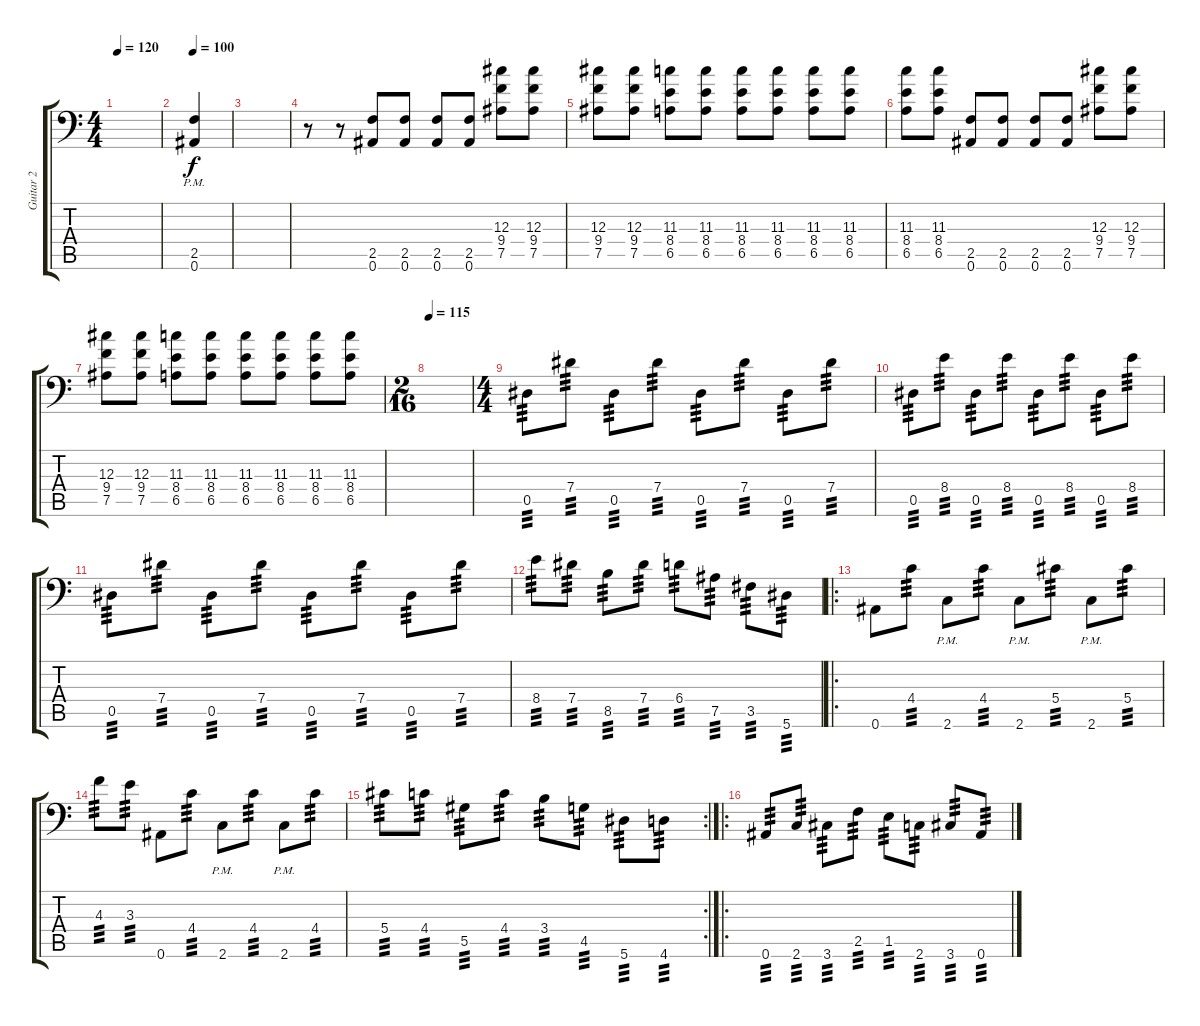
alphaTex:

\track ("Guitar 2" "Guitar 2") {instrument distortionguitar}
\staff {score tabs}
\tuning (Bb2 F3 Db3 Ab2 Eb2 Bb1) {hide}
\ts (4 4)
\tempo 120
\clef f4
\ks c
|
\tempo 100
(2.5{pm} 0.6{pm}).4 |
|
r.8 r.8 (2.5 0.6).8 (2.5 0.6).8 (2.5 0.6).8 (2.5 0.6).8 (12.3 9.4 7.5).8 (12.3 9.4 7.5).8 |
(12.3 9.4 7.5).8 (12.3 9.4 7.5).8 (11.3 8.4 6.5).8 (11.3 8.4 6.5).8 (11.3 8.4 6.5).8 (11.3 8.4 6.5).8 (11.3 8.4 6.5).8 (11.3 8.4 6.5).8 |
(11.3 8.4 6.5).8 (11.3 8.4 6.5).8 (2.5 0.6).8 (2.5 0.6).8 (2.5 0.6).8 (2.5 0.6).8 (12.3 9.4 7.5).8 (12.3 9.4 7.5).8 |
(12.3 9.4 7.5).8 (12.3 9.4 7.5).8 (11.3 8.4 6.5).8 (11.3 8.4 6.5).8 (11.3 8.4 6.5).8 (11.3 8.4 6.5).8 (11.3 8.4 6.5).8 (11.3 8.4 6.5).8 |
\ts (2 16)
\tempo 115
|
\ts (4 4)
0.5.8{tp 3} 7.4.8{tp 3} 0.5.8{tp 3} 7.4.8{tp 3} 0.5.8{tp 3} 7.4.8{tp 3} 0.5.8{tp 3} 7.4.8{tp 3} |
0.5.8{tp 3} 8.4.8{tp 3} 0.5.8{tp 3} 8.4.8{tp 3} 0.5.8{tp 3} 8.4.8{tp 3} 0.5.8{tp 3} 8.4.8{tp 3} |
0.5.8{tp 3} 7.4.8{tp 3} 0.5.8{tp 3} 7.4.8{tp 3} 0.5.8{tp 3} 7.4.8{tp 3} 0.5.8{tp 3} 7.4.8{tp 3} |
8.4.8{tp 3} 7.4.8{tp 3} 8.5.8{tp 3} 7.4.8{tp 3} 6.4.8{tp 3} 7.5.8{tp 3} 3.5.8{tp 3} 5.6.8{tp 3} |
\ro
0.6.8 4.4.8{tp 3} 2.6{pm}.8 4.4.8{tp 3} 2.6{pm}.8 5.4.8{tp 3} 2.6{pm}.8 5.4.8{tp 3} |
4.3.8{tp 3} 3.3.8{tp 3} 0.6.8 4.4.8{tp 3} 2.6{pm}.8 4.4.8{tp 3} 2.6{pm}.8 4.4.8{tp 3} |
\rc 2
5.4.8{tp 3} 4.4.8{tp 3} 5.5.8{tp 3} 4.4.8{tp 3} 3.4.8{tp 3} 4.5.8{tp 3} 5.6.8{tp 3} 4.6.8{tp 3} |
\ro
0.6.8{tp 3} 2.6.8{tp 3} 3.6.8{tp 3} 2.5.8{tp 3} 1.5.8{tp 3} 2.6.8{tp 3} 3.6.8{tp 3} 0.6.8{tp 3}
